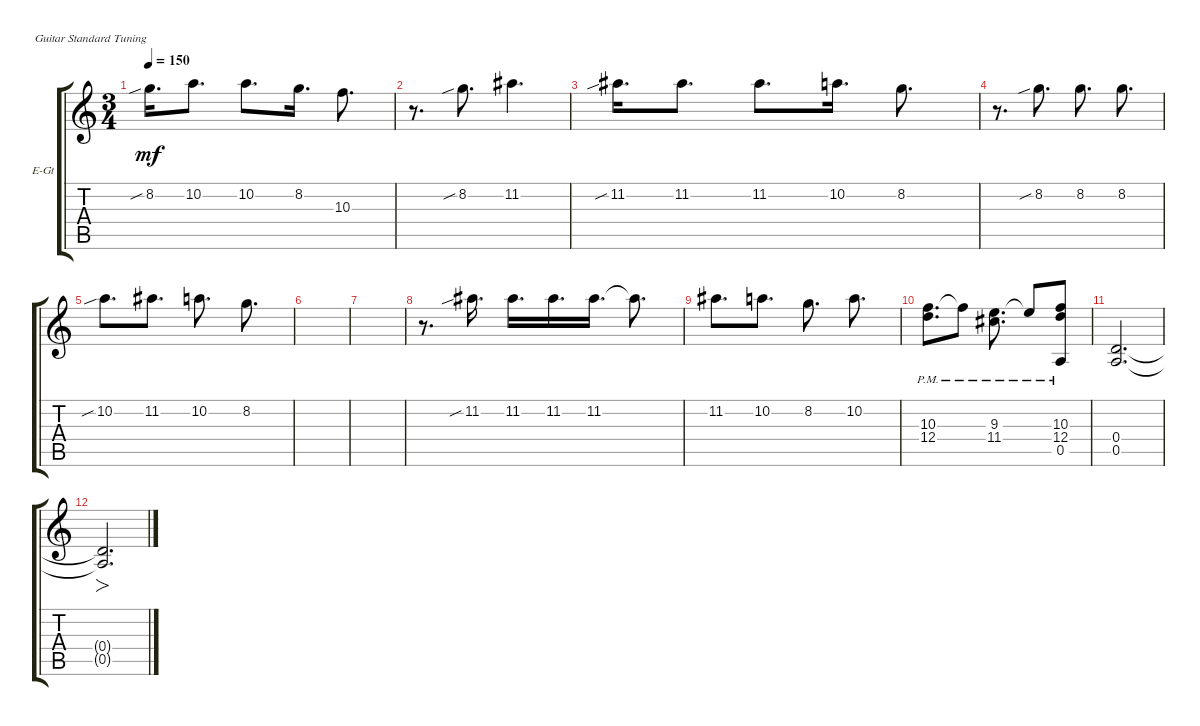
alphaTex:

\defaultSystemsLayout 4
\bracketExtendMode groupsimilarinstruments
\firstSystemTrackNameOrientation horizontal
\otherSystemsTrackNameOrientation horizontal
\track ("Voice" "E-Gt") {instrument distortionguitar}
\staff {score tabs}
\tuning (E4 B3 G3 D3 A2 E2)
\ts (3 4)
\tempo 150
\clef g2
\ks c
8.2{sib}.16{d dy mf} 10.2.8{d} 10.2.8{d} 8.2.16{d} 10.3.8{d} |
r.8{d} 8.2{sib}.8{d} 11.2.4{d} |
11.2{sib}.16{d} 11.2.8{d} 11.2.8{d} 10.2.16{d} 8.2.8{d} |
r.8{d} 8.2{sib}.8{d} 8.2.8{d} 8.2.8{d} |
10.2{sib}.8{d} 11.2.8{d} 10.2.8{d} 8.2.8{d} |
|
|
r.8{d} 11.2{sib}.16{d} 11.2.16{d} 11.2.16{d} 11.2.16{d} 11.2{t}.8{d} |
11.2.8{d} 10.2.8{d} 8.2.8{d} 10.2.8{d} |
(10.3{pm} 12.4).8{d} 10.3{pm t}.8 (9.3{pm} 11.4).8{d} 9.3{pm t}.8 (12.4 10.3{pm} 0.5).8 |
(0.4 0.5).2{d} |
(0.4{t} 0.5{t}).2{fo d}
